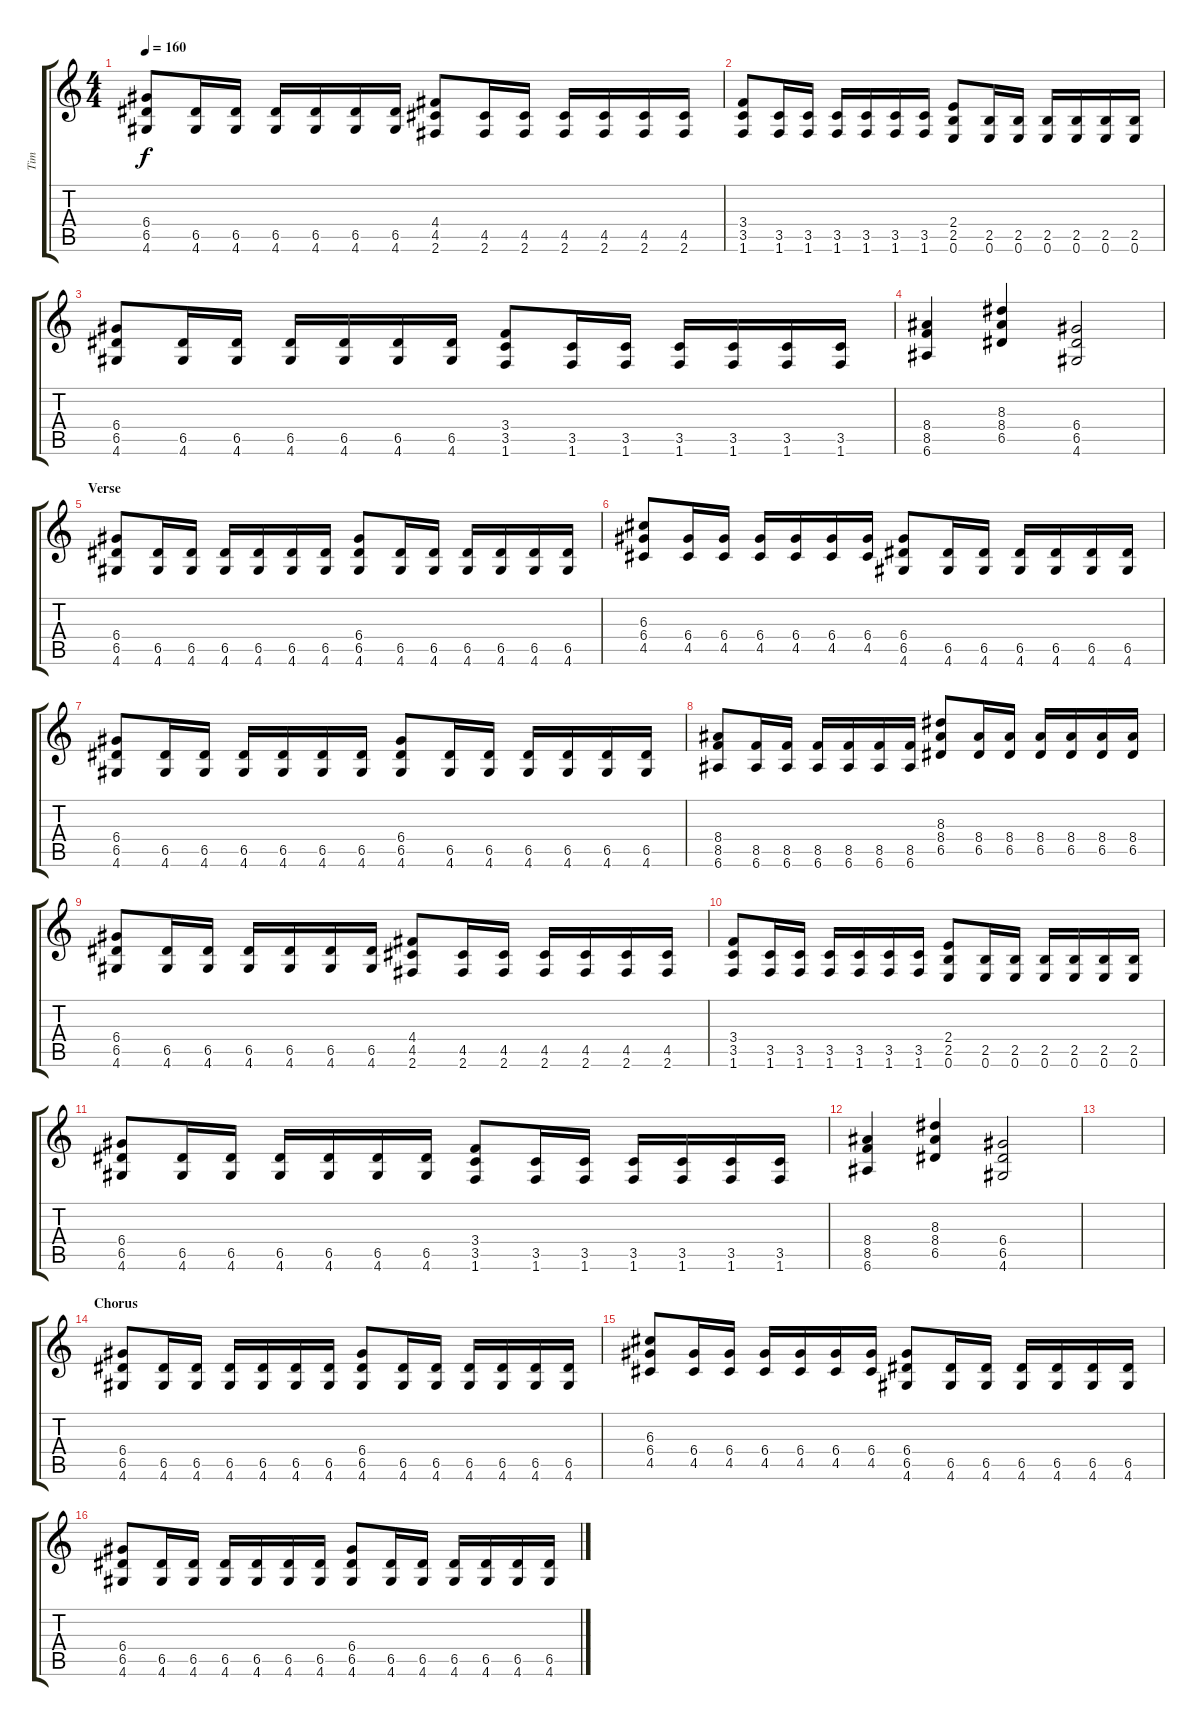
\track ("Tim" "Tim") {instrument distortionguitar}
\staff {score tabs}
\tuning (E4 B3 G3 D3 A2 E2) {hide}
\ts (4 4)
\tempo 160
\clef g2
\ks c
(6.4 6.5 4.6).8{dy f} (6.5 4.6).16 (6.5 4.6).16 (6.5 4.6).16 (6.5 4.6).16 (6.5 4.6).16 (6.5 4.6).16 (4.4 4.5 2.6).8 (4.5 2.6).16 (4.5 2.6).16 (4.5 2.6).16 (4.5 2.6).16 (4.5 2.6).16 (4.5 2.6).16 |
(3.4 3.5 1.6).8 (3.5 1.6).16 (3.5 1.6).16 (3.5 1.6).16 (3.5 1.6).16 (3.5 1.6).16 (3.5 1.6).16 (2.4 2.5 0.6).8 (2.5 0.6).16 (2.5 0.6).16 (2.5 0.6).16 (2.5 0.6).16 (2.5 0.6).16 (2.5 0.6).16 |
(6.4 6.5 4.6).8 (6.5 4.6).16 (6.5 4.6).16 (6.5 4.6).16 (6.5 4.6).16 (6.5 4.6).16 (6.5 4.6).16 (3.4 3.5 1.6).8 (3.5 1.6).16 (3.5 1.6).16 (3.5 1.6).16 (3.5 1.6).16 (3.5 1.6).16 (3.5 1.6).16 |
(8.4 8.5 6.6).4 (8.3 8.4 6.5).4 (6.4 6.5 4.6).2 |
\section ("" "Verse")
(6.4 6.5 4.6).8 (6.5 4.6).16 (6.5 4.6).16 (6.5 4.6).16 (6.5 4.6).16 (6.5 4.6).16 (6.5 4.6).16 (6.4 6.5 4.6).8 (6.5 4.6).16 (6.5 4.6).16 (6.5 4.6).16 (6.5 4.6).16 (6.5 4.6).16 (6.5 4.6).16 |
(6.3 6.4 4.5).8 (6.4 4.5).16 (6.4 4.5).16 (6.4 4.5).16 (6.4 4.5).16 (6.4 4.5).16 (6.4 4.5).16 (6.4 6.5 4.6).8 (6.5 4.6).16 (6.5 4.6).16 (6.5 4.6).16 (6.5 4.6).16 (6.5 4.6).16 (6.5 4.6).16 |
(6.4 6.5 4.6).8 (6.5 4.6).16 (6.5 4.6).16 (6.5 4.6).16 (6.5 4.6).16 (6.5 4.6).16 (6.5 4.6).16 (6.4 6.5 4.6).8 (6.5 4.6).16 (6.5 4.6).16 (6.5 4.6).16 (6.5 4.6).16 (6.5 4.6).16 (6.5 4.6).16 |
(8.4 8.5 6.6).8 (8.5 6.6).16 (8.5 6.6).16 (8.5 6.6).16 (8.5 6.6).16 (8.5 6.6).16 (8.5 6.6).16 (8.3 8.4 6.5).8 (8.4 6.5).16 (8.4 6.5).16 (8.4 6.5).16 (8.4 6.5).16 (8.4 6.5).16 (8.4 6.5).16 |
(6.4 6.5 4.6).8 (6.5 4.6).16 (6.5 4.6).16 (6.5 4.6).16 (6.5 4.6).16 (6.5 4.6).16 (6.5 4.6).16 (4.4 4.5 2.6).8 (4.5 2.6).16 (4.5 2.6).16 (4.5 2.6).16 (4.5 2.6).16 (4.5 2.6).16 (4.5 2.6).16 |
(3.4 3.5 1.6).8 (3.5 1.6).16 (3.5 1.6).16 (3.5 1.6).16 (3.5 1.6).16 (3.5 1.6).16 (3.5 1.6).16 (2.4 2.5 0.6).8 (2.5 0.6).16 (2.5 0.6).16 (2.5 0.6).16 (2.5 0.6).16 (2.5 0.6).16 (2.5 0.6).16 |
(6.4 6.5 4.6).8 (6.5 4.6).16 (6.5 4.6).16 (6.5 4.6).16 (6.5 4.6).16 (6.5 4.6).16 (6.5 4.6).16 (3.4 3.5 1.6).8 (3.5 1.6).16 (3.5 1.6).16 (3.5 1.6).16 (3.5 1.6).16 (3.5 1.6).16 (3.5 1.6).16 |
(8.4 8.5 6.6).4 (8.3 8.4 6.5).4 (6.4 6.5 4.6).2 |
|
\section ("" "Chorus")
(6.4 6.5 4.6).8 (6.5 4.6).16 (6.5 4.6).16 (6.5 4.6).16 (6.5 4.6).16 (6.5 4.6).16 (6.5 4.6).16 (6.4 6.5 4.6).8 (6.5 4.6).16 (6.5 4.6).16 (6.5 4.6).16 (6.5 4.6).16 (6.5 4.6).16 (6.5 4.6).16 |
(6.3 6.4 4.5).8 (6.4 4.5).16 (6.4 4.5).16 (6.4 4.5).16 (6.4 4.5).16 (6.4 4.5).16 (6.4 4.5).16 (6.4 6.5 4.6).8 (6.5 4.6).16 (6.5 4.6).16 (6.5 4.6).16 (6.5 4.6).16 (6.5 4.6).16 (6.5 4.6).16 |
(6.4 6.5 4.6).8 (6.5 4.6).16 (6.5 4.6).16 (6.5 4.6).16 (6.5 4.6).16 (6.5 4.6).16 (6.5 4.6).16 (6.4 6.5 4.6).8 (6.5 4.6).16 (6.5 4.6).16 (6.5 4.6).16 (6.5 4.6).16 (6.5 4.6).16 (6.5 4.6).16
